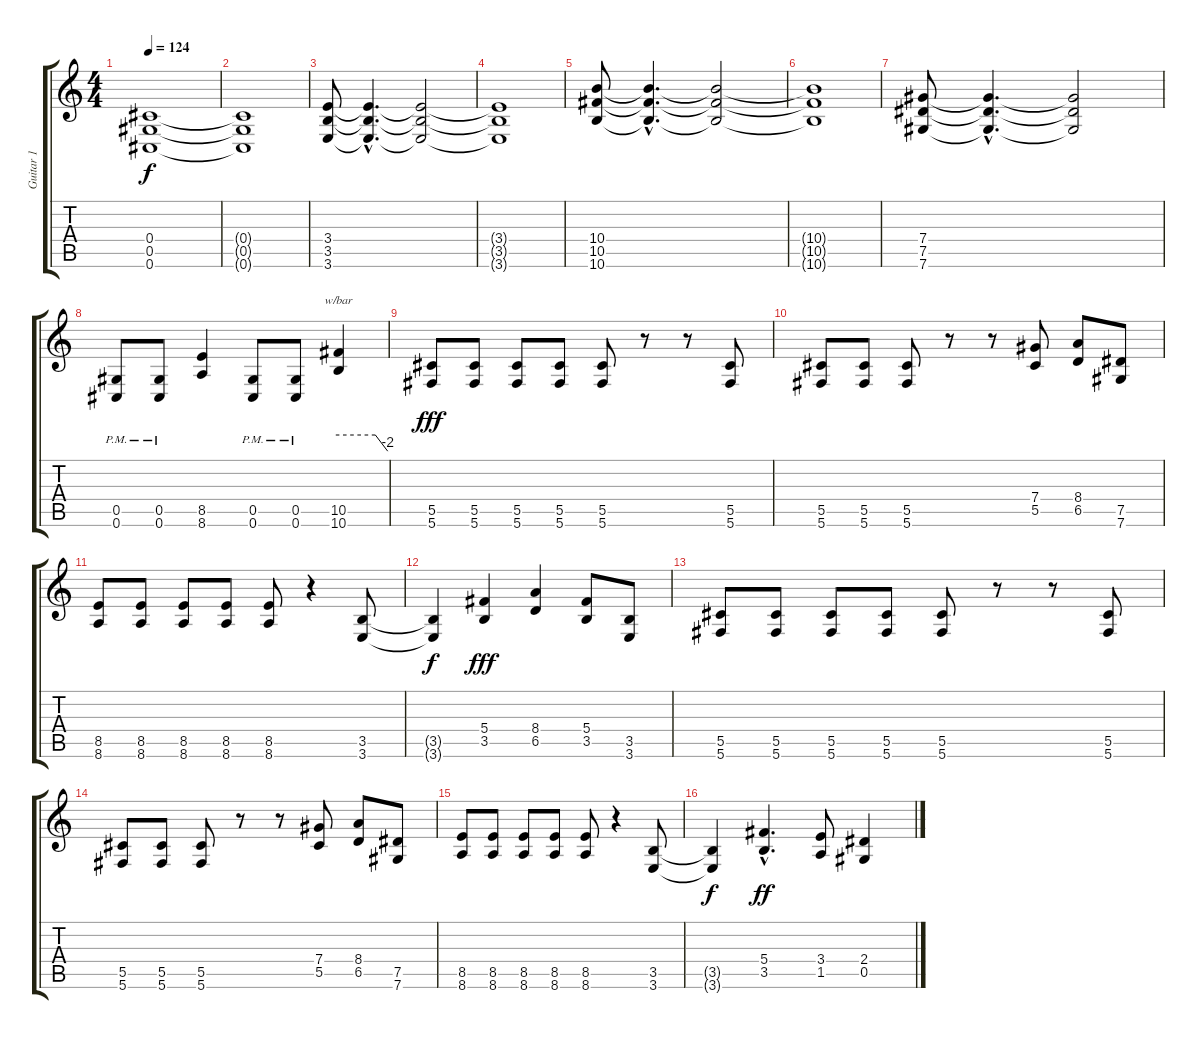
\track ("Guitar 1" "Guitar 1") {instrument overdrivenguitar}
\staff {score tabs}
\tuning (Eb4 Bb3 Gb3 Db3 Ab2 Db2) {hide}
\ts (4 4)
\tempo 124
\clef g2
\ks c
(0.4 0.5 0.6).1{dy f volume 6} |
(0.4{t} 0.5{t} 0.6{t}).1 |
(3.4 3.5 3.6).8{volume 16} (3.4{hac t} 3.5{hac t} 3.6{hac t}).4{d volume 7} (3.4{t} 3.5{t} 3.6{t}).2 |
(3.4{t} 3.5{t} 3.6{t}).1 |
(10.4 10.5 10.6).8{volume 16} (10.4{hac t} 10.5{hac t} 10.6{hac t}).4{d volume 7} (10.4{t} 10.5{t} 10.6{t}).2 |
(10.4{t} 10.5{t} 10.6{t}).1 |
(7.4 7.5 7.6).8{volume 16} (7.4{hac t} 7.5{hac t} 7.6{hac t}).4{d} (7.4{t} 7.5{t} 7.6{t}).2 |
(0.5{pm} 0.6{pm}).8 (0.5{pm} 0.6{pm}).8 (8.5 8.6).4 (0.5{pm} 0.6{pm}).8 (0.5{pm} 0.6{pm}).8 (10.5 10.6).4{tbe (custom default 0 0 45 0 60 -8)} |
(5.5 5.6).8{dy fff} (5.5 5.6).8 (5.5 5.6).8 (5.5 5.6).8 (5.5 5.6).8 r.8 r.8 (5.5 5.6).8 |
(5.5 5.6).8 (5.5 5.6).8 (5.5 5.6).8 r.8 r.8 (7.4 5.5).8 (8.4 6.5).8 (7.5 7.6).8 |
(8.5 8.6).8 (8.5 8.6).8 (8.5 8.6).8 (8.5 8.6).8 (8.5 8.6).8 r.4 (3.5 3.6).8 |
(3.5{t} 3.6{t}).4{dy f} (5.4 3.5).4{dy fff} (8.4 6.5).4 (5.4 3.5).8 (3.5 3.6).8 |
(5.5 5.6).8 (5.5 5.6).8 (5.5 5.6).8 (5.5 5.6).8 (5.5 5.6).8 r.8 r.8 (5.5 5.6).8 |
(5.5 5.6).8 (5.5 5.6).8 (5.5 5.6).8 r.8 r.8 (7.4 5.5).8 (8.4 6.5).8 (7.5 7.6).8 |
(8.5 8.6).8 (8.5 8.6).8 (8.5 8.6).8 (8.5 8.6).8 (8.5 8.6).8 r.4 (3.5 3.6).8 |
(3.5{t} 3.6{t}).4{dy f} (5.4{hac} 3.5{hac}).4{d dy ff} (3.4 1.5).8 (2.4 0.5).4
